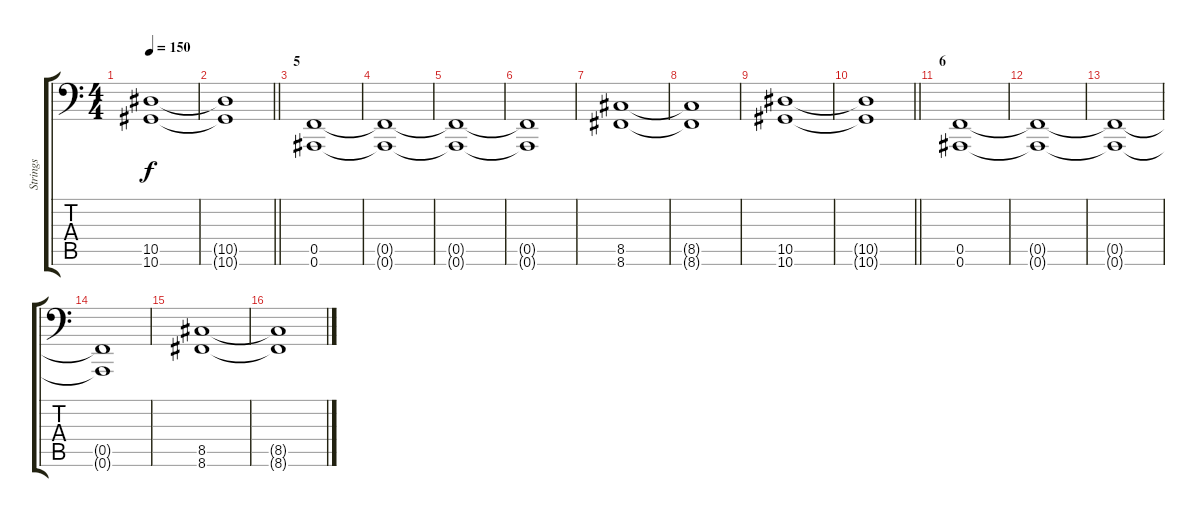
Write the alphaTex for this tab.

\track ("Strings" "Strings") {instrument stringensemble1}
\staff {score tabs}
\tuning (C4 G3 Eb3 Bb2 F2 Bb1) {hide}
\ts (4 4)
\tempo 150
\clef f4
\ks c
(10.5 10.6).1{dy f} |
\barLineRight lightlight
(10.5{t} 10.6{t}).1 |
\section ("" "5")
(0.5 0.6).1 |
(0.5{t} 0.6{t}).1 |
(0.5{t} 0.6{t}).1 |
(0.5{t} 0.6{t}).1 |
(8.5 8.6).1 |
(8.5{t} 8.6{t}).1 |
(10.5 10.6).1 |
\barLineRight lightlight
(10.5{t} 10.6{t}).1 |
\section ("" "6")
(0.5 0.6).1 |
(0.5{t} 0.6{t}).1 |
(0.5{t} 0.6{t}).1 |
(0.5{t} 0.6{t}).1 |
(8.5 8.6).1 |
(8.5{t} 8.6{t}).1
